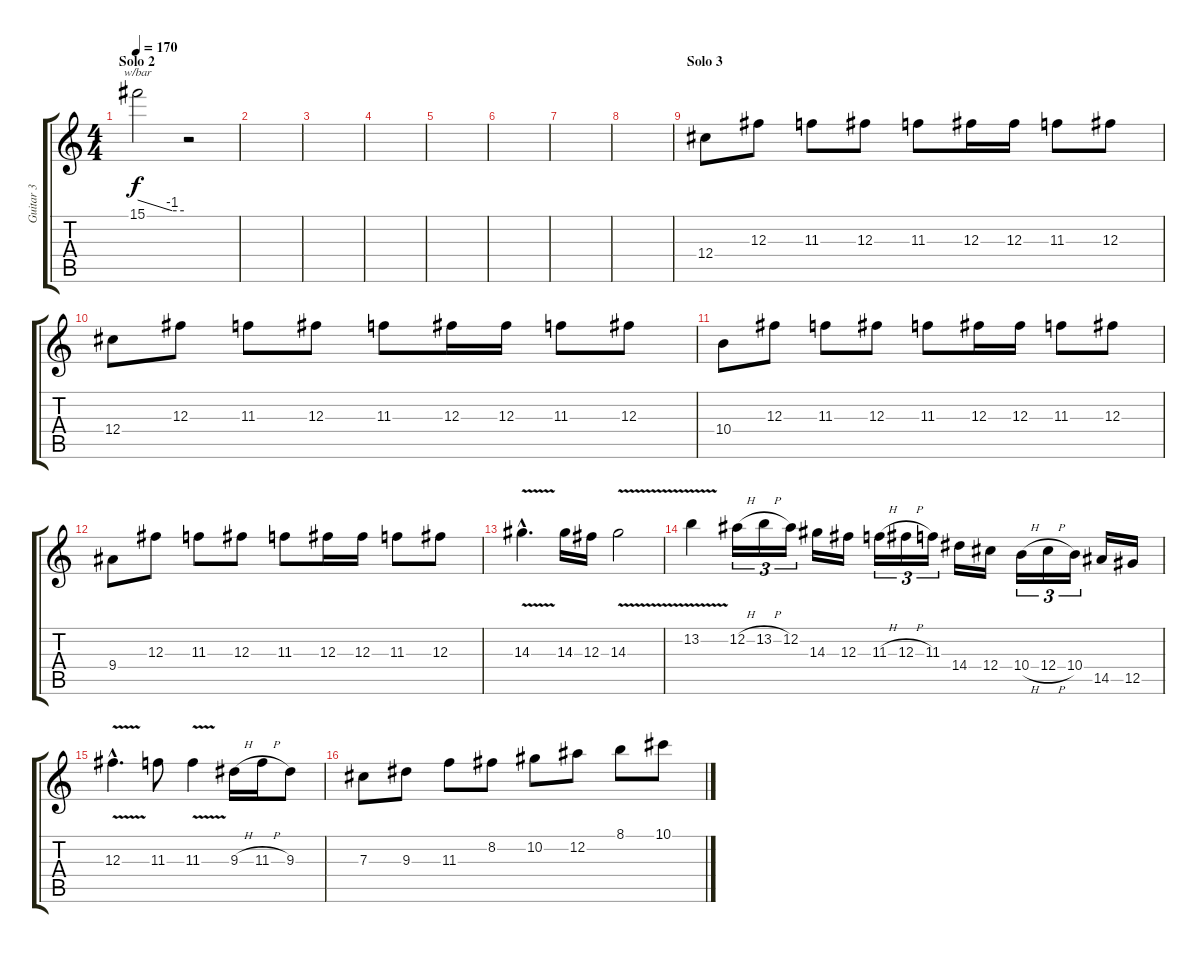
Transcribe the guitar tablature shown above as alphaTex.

\track ("Guitar 3" "Guitar 3") {instrument distortionguitar}
\staff {score tabs}
\tuning (Eb4 Bb3 Gb3 Db3 Ab2 Eb2) {hide}
\ts (4 4)
\section ("" "Solo 2")
\tempo 170
\clef g2
\ks c
15.1.2{tbe (custom default 0 0 45 -4 60 -4) dy f} r.2 |
|
|
|
|
|
|
|
\section ("" "Solo 3")
12.4.8 12.3.8 11.3.8 12.3.8 11.3.8 12.3.16 12.3.16 11.3.8 12.3.8 |
12.4.8 12.3.8 11.3.8 12.3.8 11.3.8 12.3.16 12.3.16 11.3.8 12.3.8 |
10.4.8 12.3.8 11.3.8 12.3.8 11.3.8 12.3.16 12.3.16 11.3.8 12.3.8 |
9.4.8 12.3.8 11.3.8 12.3.8 11.3.8 12.3.16 12.3.16 11.3.8 12.3.8 |
14.3{v hac}.4{d} 14.3.16 12.3.16 14.3{v}.2 |
13.2{v}.4 12.2{h}.16{tu (3 2)} 13.2{h}.16{tu (3 2)} 12.2.16{tu (3 2)} 14.3.16 12.3.16 11.3{h}.16{tu (3 2)} 12.3{h}.16{tu (3 2)} 11.3.16{tu (3 2)} 14.4.16 12.4.16 10.4{h}.16{tu (3 2)} 12.4{h}.16{tu (3 2)} 10.4.16{tu (3 2)} 14.5.16 12.5.16 |
12.3{v hac}.4{d} 11.3.8 11.3{v}.4 9.3{h}.16 11.3{h}.16 9.3.8 |
7.3.8 9.3.8 11.3.8 8.2.8 10.2.8 12.2.8 8.1.8 10.1.8
